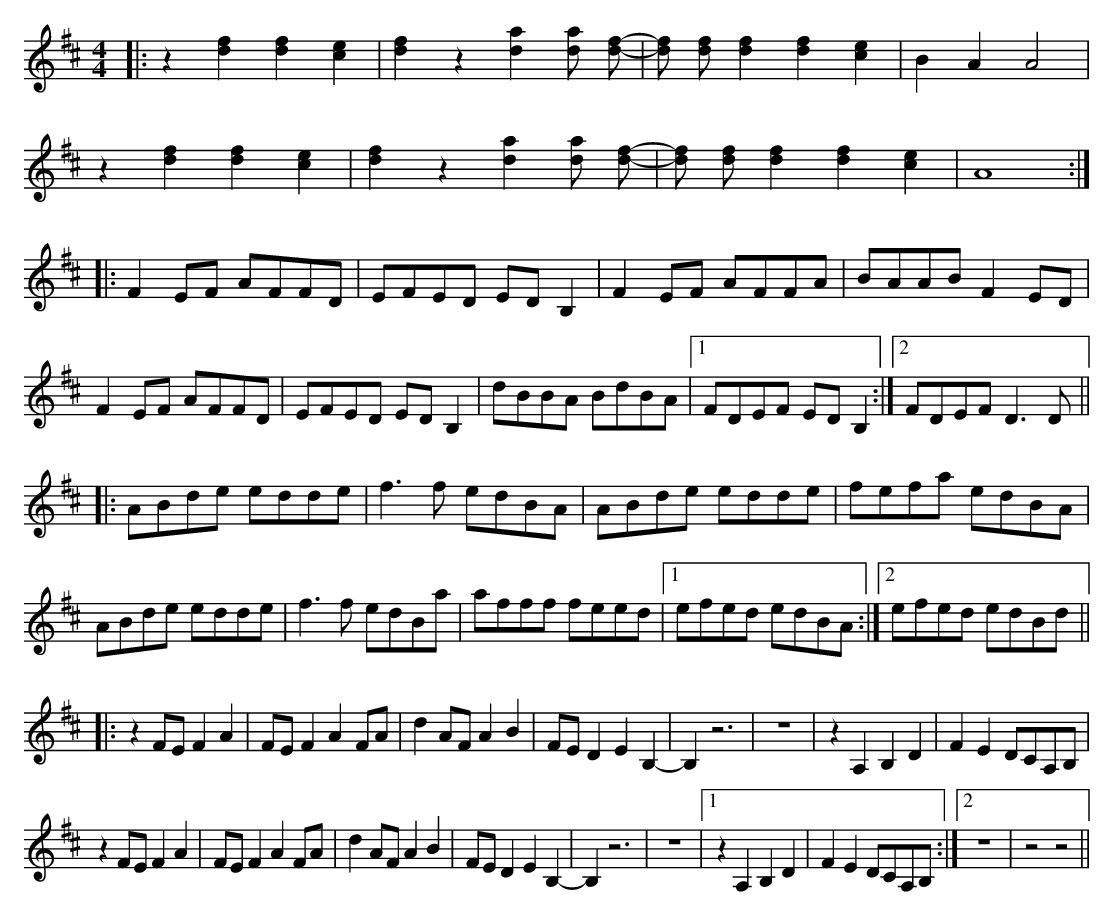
X:1
M:4/4
K:Bmin
|: z2[df]2 [df]2 [ce]2|[df]2 z2 [da]2 [da] [df]-|[df] [df] [df]2 [df]2 [ce]2| B2 A2 A4|
 z2[df]2 [df]2 [ce]2|[df]2 z2 [da]2 [da] [df]-|[df] [df] [df]2 [df]2 [ce]2| A8:|
|: F2 EF AFFD|EFED ED B,2|F2 EF AFFA| BAAB F2 ED|
 F2 EF AFFD|EFED ED B,2|dBBA BdBA|1 FDEF EDB,2:|2 FDEF D3 D||
|: ABde edde|f3f edBA|ABde edde|fefa edBA|
 ABde edde|f3f edBa|afff feed|1 efed edBA:|2 efed edBd||
|:z2 FE F2A2|FE F2 A2 FA|d2 AF A2 B2|FE D2 E2 B,2-| B,2 z6|z8|z2 A,2 B,2 D2|F2 E2 DCA,B,|
 z2 FE F2A2|FE F2 A2 FA|d2 AF A2 B2|FE D2 E2 B,2-| B,2 z6|z8|1 z2 A,2 B,2 D2|F2 E2 DCA,B,:|2 z8|z4 z4||
